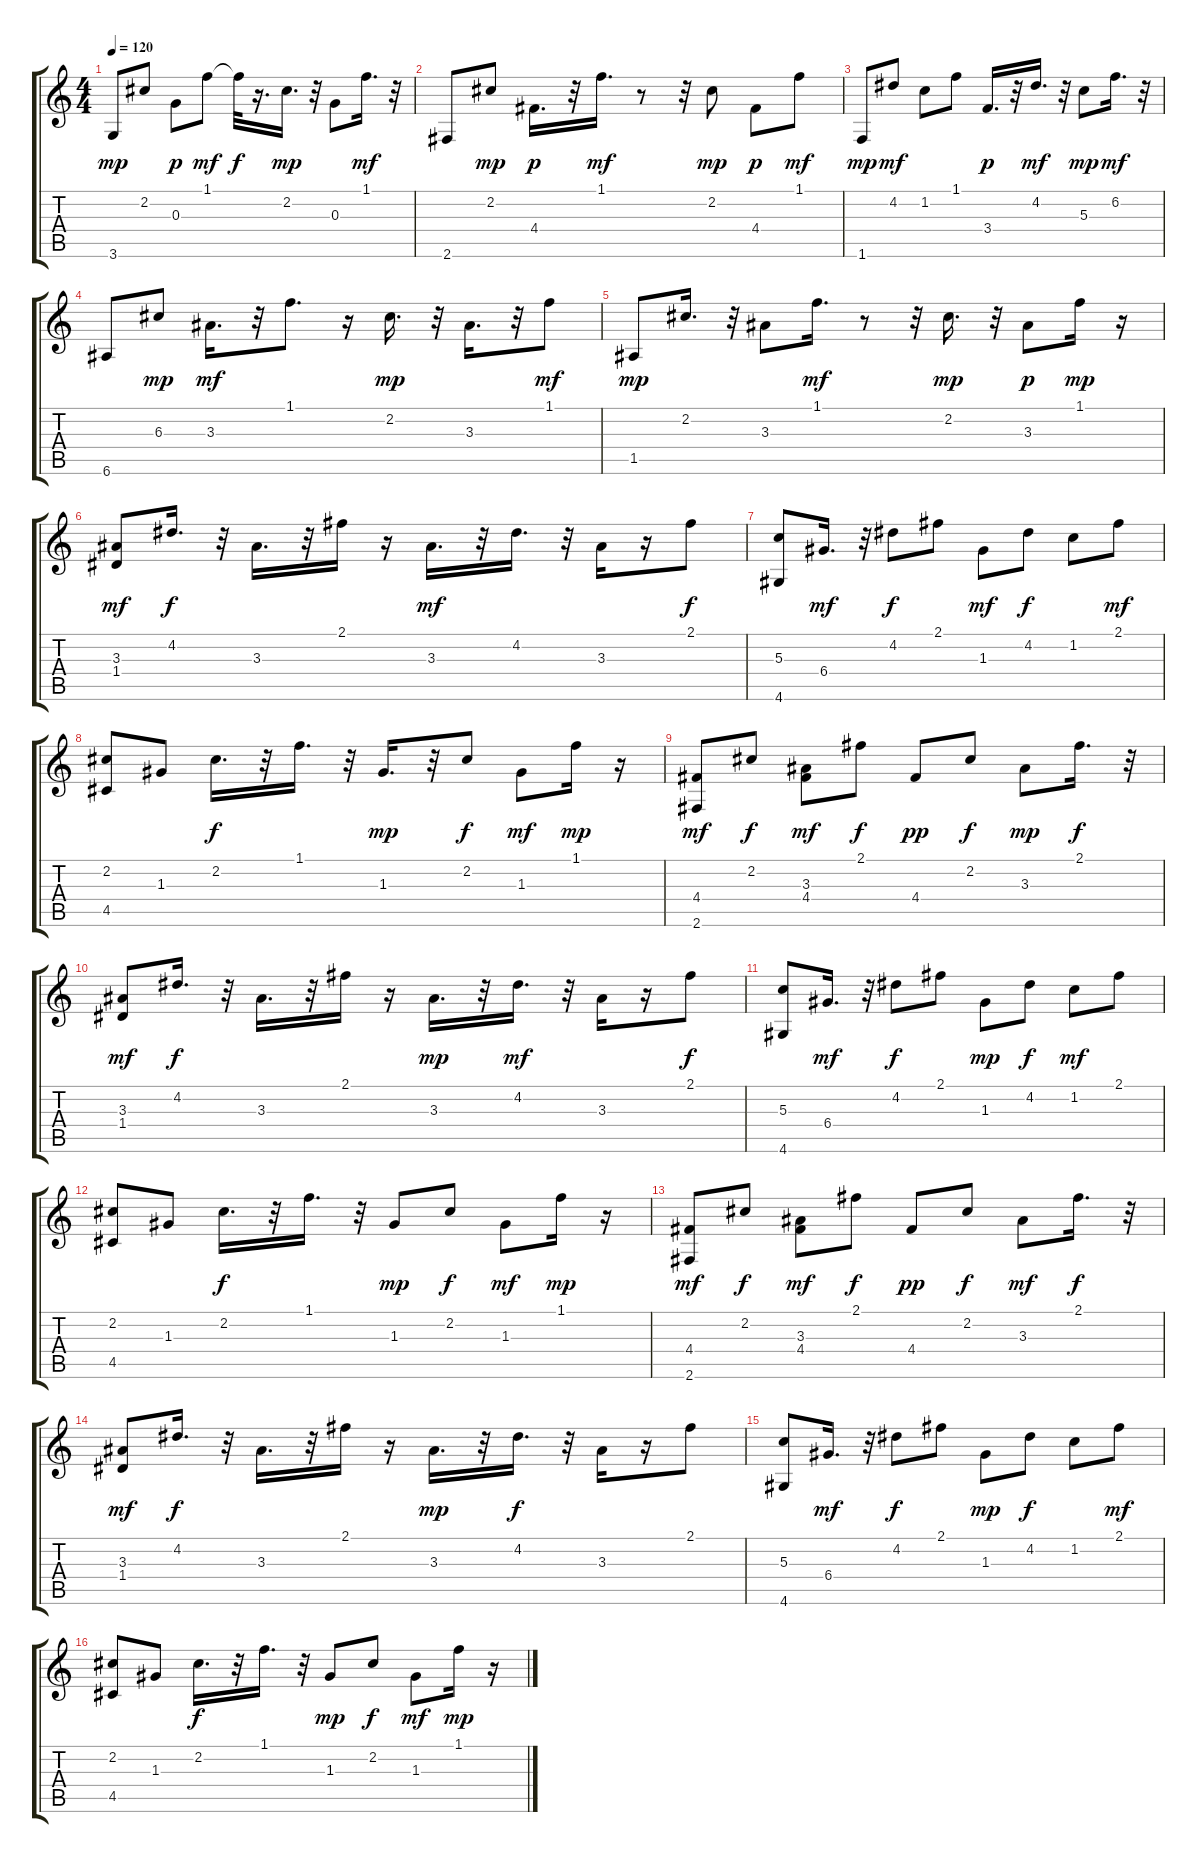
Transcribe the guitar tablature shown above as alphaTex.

\track "" {instrument acousticguitarsteel}
\staff {score tabs}
\tuning (E4 B3 G3 D3 A2 E2) {hide}
\ts (4 4)
\tempo 120
\clef g2
\ks c
3.6.8{dy mp} 2.2.8 0.3.8{dy p} 1.1.8{dy mf} 1.1{t}.32{dy f} r.16{d} 2.2.16{d dy mp} r.32 0.3.8 1.1.16{d dy mf} r.32 |
2.6.8 2.2.8{dy mp} 4.4.16{d dy p} r.32 1.1.16{d dy mf} r.8 r.32 2.2.8{dy mp} 4.4.8{dy p} 1.1.8{dy mf} |
1.6.8{dy mp} 4.2.8{dy mf} 1.2.8 1.1.8 3.4.16{d dy p} r.32 4.2.16{d dy mf} r.32 5.3.8{dy mp} 6.2.16{d dy mf} r.32 |
6.6.8 6.3.8{dy mp} 3.3.16{d dy mf} r.32 1.1.8{d} r.16 2.2.16{d dy mp} r.32 3.3.16{d} r.32 1.1.8{dy mf} |
1.5.8{dy mp} 2.2.16{d} r.32 3.3.8 1.1.16{d dy mf} r.8 r.32 2.2.16{d dy mp} r.32 3.3.8{dy p} 1.1.16{dy mp} r.16 |
(3.3 1.4).8{dy mf} 4.2.16{d dy f} r.32 3.3.16{d} r.32 2.1.16 r.16 3.3.16{d dy mf} r.32 4.2.16{d} r.32 3.3.16 r.16 2.1.8{dy f} |
(5.3 4.6).8 6.4.16{d dy mf} r.32 4.2.8{dy f} 2.1.8 1.3.8{dy mf} 4.2.8{dy f} 1.2.8 2.1.8{dy mf} |
(2.2 4.5).8 1.3.8 2.2.16{d dy f} r.32 1.1.16{d} r.32 1.3.16{d dy mp} r.32 2.2.8{dy f} 1.3.8{dy mf} 1.1.16{dy mp} r.16 |
(4.4 2.6).8{dy mf} 2.2.8{dy f} (3.3 4.4).8{dy mf} 2.1.8{dy f} 4.4.8{dy pp} 2.2.8{dy f} 3.3.8{dy mp} 2.1.16{d dy f} r.32 |
(3.3 1.4).8{dy mf} 4.2.16{d dy f} r.32 3.3.16{d} r.32 2.1.16 r.16 3.3.16{d dy mp} r.32 4.2.16{d dy mf} r.32 3.3.16 r.16 2.1.8{dy f} |
(5.3 4.6).8 6.4.16{d dy mf} r.32 4.2.8{dy f} 2.1.8 1.3.8{dy mp} 4.2.8{dy f} 1.2.8{dy mf} 2.1.8 |
(2.2 4.5).8 1.3.8 2.2.16{d dy f} r.32 1.1.16{d} r.32 1.3.8{dy mp} 2.2.8{dy f} 1.3.8{dy mf} 1.1.16{dy mp} r.16 |
(4.4 2.6).8{dy mf} 2.2.8{dy f} (3.3 4.4).8{dy mf} 2.1.8{dy f} 4.4.8{dy pp} 2.2.8{dy f} 3.3.8{dy mf} 2.1.16{d dy f} r.32 |
(3.3 1.4).8{dy mf} 4.2.16{d dy f} r.32 3.3.16{d} r.32 2.1.16 r.16 3.3.16{d dy mp} r.32 4.2.16{d dy f} r.32 3.3.16 r.16 2.1.8 |
(5.3 4.6).8 6.4.16{d dy mf} r.32 4.2.8{dy f} 2.1.8 1.3.8{dy mp} 4.2.8{dy f} 1.2.8 2.1.8{dy mf} |
(2.2 4.5).8 1.3.8 2.2.16{d dy f} r.32 1.1.16{d} r.32 1.3.8{dy mp} 2.2.8{dy f} 1.3.8{dy mf} 1.1.16{dy mp} r.16
